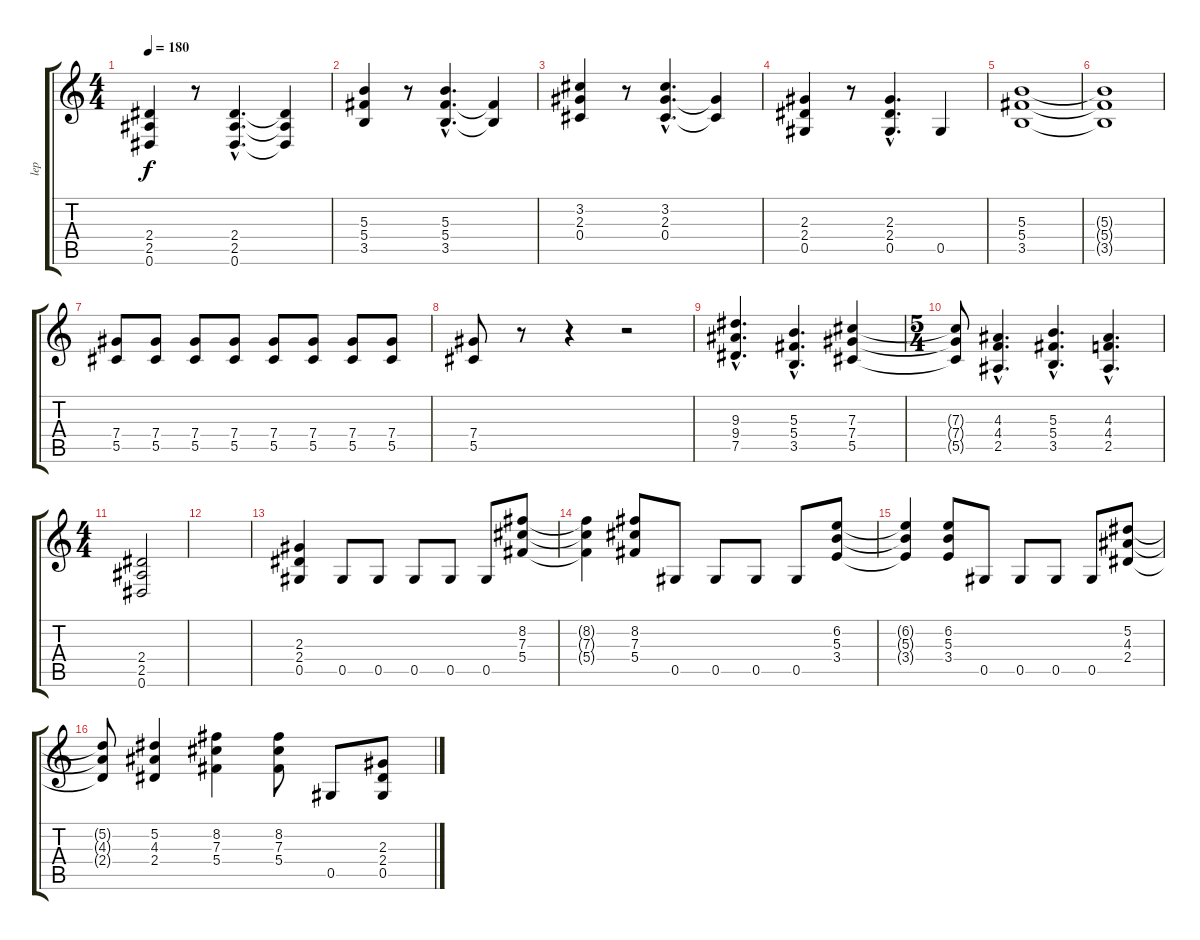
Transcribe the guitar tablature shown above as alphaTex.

\track ("lep" "lep") {instrument distortionguitar}
\staff {score tabs}
\tuning (Eb4 Bb3 Gb3 Db3 Ab2 Eb2) {hide}
\ts (4 4)
\tempo 180
\clef g2
\ks c
(2.4 2.5 0.6).4{dy f} r.8 (2.4{hac} 2.5{hac} 0.6{hac}).4{d} (2.4{t} 2.5{t} 0.6{t}).4 |
(5.3 5.4 3.5).4 r.8 (5.3{hac} 5.4{hac} 3.5{hac}).4{d} (5.4{t} 3.5{t}).4 |
(3.2 2.3 0.4).4 r.8 (3.2{hac} 2.3{hac} 0.4{hac}).4{d} (2.3{t} 0.4{t}).4 |
(2.3 2.4 0.5).4 r.8 (2.3{hac} 2.4{hac} 0.5{hac}).4{d} 0.5.4 |
(5.3 5.4 3.5).1 |
(5.3{t} 5.4{t} 3.5{t}).1 |
(7.4 5.5).8 (7.4 5.5).8 (7.4 5.5).8 (7.4 5.5).8 (7.4 5.5).8 (7.4 5.5).8 (7.4 5.5).8 (7.4 5.5).8 |
(7.4 5.5).8 r.8 r.4 r.2 |
(9.3{hac} 9.4{hac} 7.5{hac}).4{d} (5.3{hac} 5.4{hac} 3.5{hac}).4{d} (7.3 7.4 5.5).4 |
\ts (5 4)
(7.3{t} 7.4{t} 5.5{t}).8 (4.3{hac} 4.4{hac} 2.5{hac}).4{d} (5.3{hac} 5.4{hac} 3.5{hac}).4{d} (4.3{hac} 4.4{hac} 2.5{hac}).4{d} |
\ts (4 4)
(2.4 2.5 0.6).2 |
|
(2.3 2.4 0.5).4 0.5.8 0.5.8 0.5.8 0.5.8 0.5.8 (8.2 7.3 5.4).8 |
(8.2{t} 7.3{t} 5.4{t}).4 (8.2 7.3 5.4).8 0.5.8 0.5.8 0.5.8 0.5.8 (6.2 5.3 3.4).8 |
(6.2{t} 5.3{t} 3.4{t}).4 (6.2 5.3 3.4).8 0.5.8 0.5.8 0.5.8 0.5.8 (5.2 4.3 2.4).8 |
(5.2{t} 4.3{t} 2.4{t}).8 (5.2 4.3 2.4).4 (8.2 7.3 5.4).4 (8.2 7.3 5.4).8 0.5.8 (2.3 2.4 0.5).8
